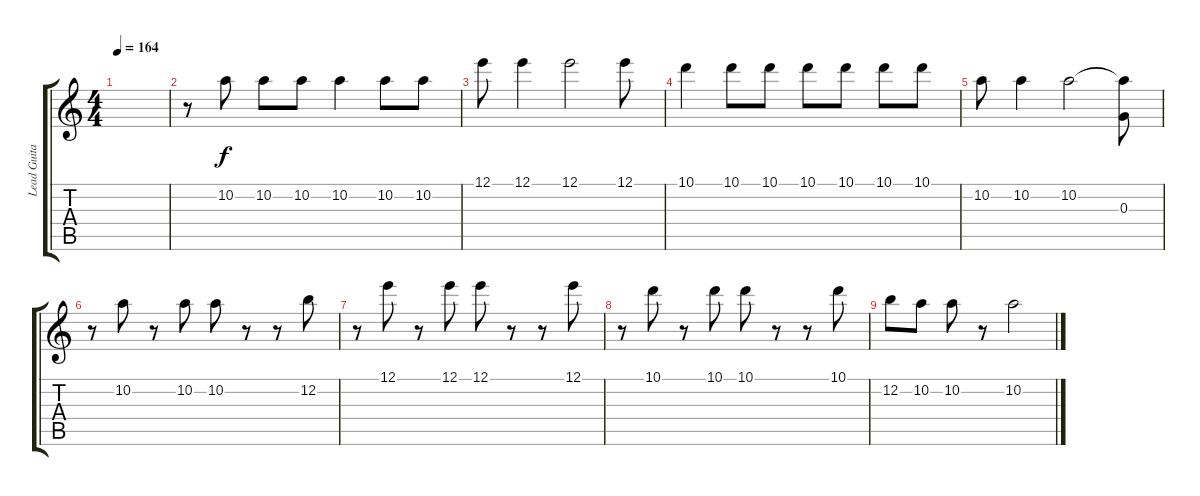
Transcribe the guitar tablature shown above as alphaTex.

\track ("Lead Guitar" "Lead Guita") {instrument electricguitarclean}
\staff {score tabs}
\tuning (E4 B3 G3 D3 A2 E2) {hide}
\ts (4 4)
\tempo 164
\clef g2
\ks c
|
r.8 10.2.8 10.2.8 10.2.8 10.2.4 10.2.8 10.2.8 |
12.1.8 12.1.4 12.1.2 12.1.8 |
10.1.4 10.1.8 10.1.8 10.1.8 10.1.8 10.1.8 10.1.8 |
10.2.8 10.2.4 10.2.2 (10.2{t} 0.3).8 |
r.8 10.2.8 r.8 10.2.8 10.2.8 r.8 r.8 12.2.8 |
r.8 12.1.8 r.8 12.1.8 12.1.8 r.8 r.8 12.1.8 |
r.8 10.1.8 r.8 10.1.8 10.1.8 r.8 r.8 10.1.8 |
12.2.8 10.2.8 10.2.8 r.8 10.2.2
